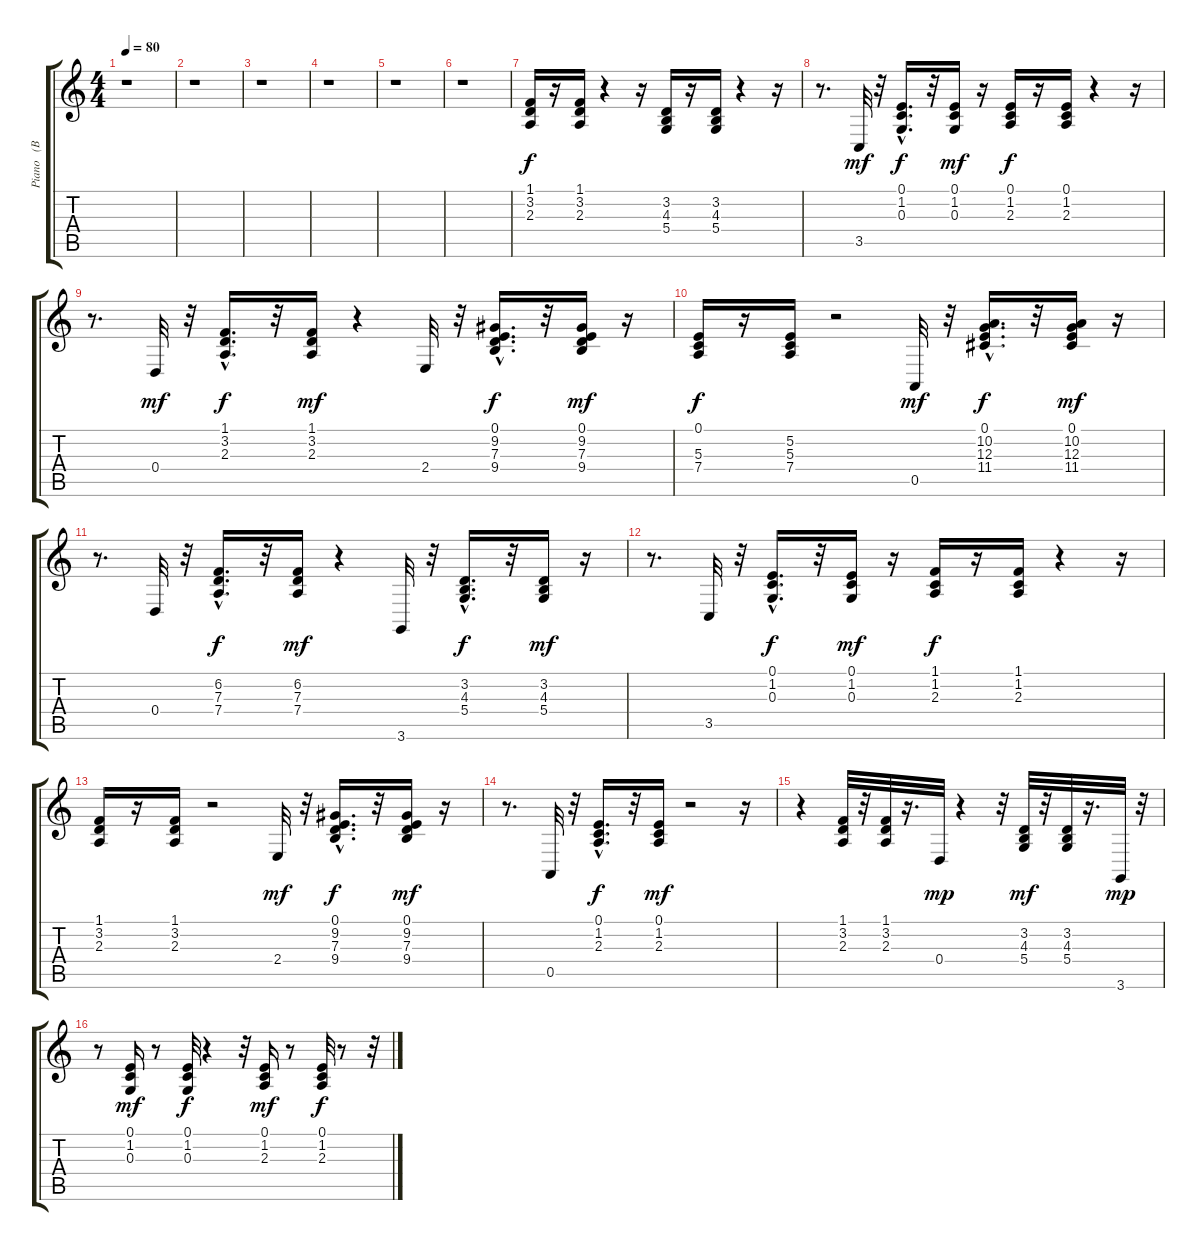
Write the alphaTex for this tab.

\track ("Piano   (BB)" "Piano   (B") {instrument electricpiano1}
\staff {score tabs}
\tuning (E4 B3 G3 D3 A2 E2) {hide}
\ts (4 4)
\tempo 80
\clef g2
\ks c
r.1{dy f instrument electricpiano1} |
r.1 |
r.1 |
r.1 |
r.1 |
r.1 |
(1.1 3.2 2.3).16 r.16 (1.1 3.2 2.3).16 r.4 r.16 (3.2 4.3 5.4).16 r.16 (3.2 4.3 5.4).16 r.4 r.16 |
r.8{d} 3.5.32{dy mf} r.32 (0.1{hac} 1.2{hac} 0.3{hac}).16{d dy f} r.32 (0.1 1.2 0.3).16{dy mf} r.16 (0.1 1.2 2.3).16{dy f} r.16 (0.1 1.2 2.3).16 r.4 r.16 |
r.8{d} 0.4.32{dy mf} r.32 (1.1{hac} 3.2{hac} 2.3{hac}).16{d dy f} r.32 (1.1 3.2 2.3).16{dy mf} r.4 2.4.32 r.32 (0.1{hac} 9.2{hac} 7.3{hac} 9.4{hac}).16{d dy f} r.32 (0.1 9.2 7.3 9.4).16{dy mf} r.16 |
(0.1 5.3 7.4).16{dy f} r.16 (5.2 5.3 7.4).16 r.2 0.5.32{dy mf} r.32 (0.1{hac} 10.2{hac} 12.3{hac} 11.4{hac}).16{d dy f} r.32 (0.1 10.2 12.3 11.4).16{dy mf} r.16 |
r.8{d} 0.4.32 r.32 (6.2{hac} 7.3{hac} 7.4{hac}).16{d dy f} r.32 (6.2 7.3 7.4).16{dy mf} r.4 3.6.32 r.32 (3.2{hac} 4.3{hac} 5.4{hac}).16{d dy f} r.32 (3.2 4.3 5.4).16{dy mf} r.16 |
r.8{d} 3.5.32 r.32 (0.1{hac} 1.2{hac} 0.3{hac}).16{d dy f} r.32 (0.1 1.2 0.3).16{dy mf} r.16 (1.1 1.2 2.3).16{dy f} r.16 (1.1 1.2 2.3).16 r.4 r.16 |
(1.1 3.2 2.3).16 r.16 (1.1 3.2 2.3).16 r.2 2.4.32{dy mf} r.32 (0.1{hac} 9.2{hac} 7.3{hac} 9.4{hac}).16{d dy f} r.32 (0.1 9.2 7.3 9.4).16{dy mf} r.16 |
r.8{d} 0.5.32 r.32 (0.1{hac} 1.2{hac} 2.3{hac}).16{d dy f} r.32 (0.1 1.2 2.3).16{dy mf} r.2 r.16 |
r.4 (1.1 3.2 2.3).32 r.32 (1.1 3.2 2.3).32 r.16{d} 0.4.32{dy mp} r.4 r.32 (3.2 4.3 5.4).32{dy mf} r.32 (3.2 4.3 5.4).32 r.16{d} 3.6.32{dy mp} r.32 |
r.8 (0.1 1.2 0.3).16{dy mf} r.8 (0.1 1.2 0.3).32{dy f} r.4 r.32 (0.1 1.2 2.3).16{dy mf} r.8 (0.1 1.2 2.3).32{dy f} r.8 r.32
